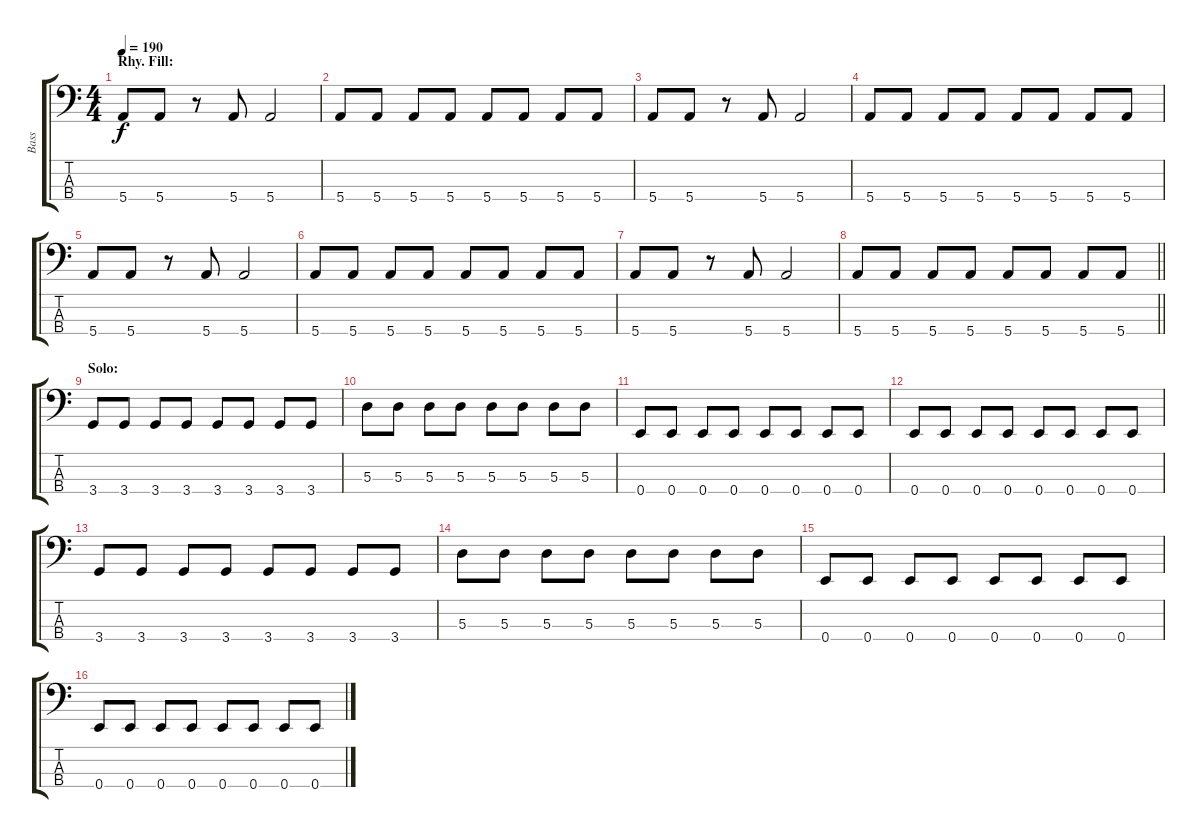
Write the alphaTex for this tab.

\track ("Bass" "Bass") {instrument electricbassfinger}
\staff {score tabs}
\tuning (G2 D2 A1 E1) {hide}
\ts (4 4)
\section ("" "Rhy. Fill:")
\tempo 190
\clef f4
\ks c
5.4.8{dy f} 5.4.8 r.8 5.4.8 5.4.2 |
5.4.8 5.4.8 5.4.8 5.4.8 5.4.8 5.4.8 5.4.8 5.4.8 |
5.4.8 5.4.8 r.8 5.4.8 5.4.2 |
5.4.8 5.4.8 5.4.8 5.4.8 5.4.8 5.4.8 5.4.8 5.4.8 |
5.4.8 5.4.8 r.8 5.4.8 5.4.2 |
5.4.8 5.4.8 5.4.8 5.4.8 5.4.8 5.4.8 5.4.8 5.4.8 |
5.4.8 5.4.8 r.8 5.4.8 5.4.2 |
\barLineRight lightlight
5.4.8 5.4.8 5.4.8 5.4.8 5.4.8 5.4.8 5.4.8 5.4.8 |
\section ("" "Solo:")
3.4.8 3.4.8 3.4.8 3.4.8 3.4.8 3.4.8 3.4.8 3.4.8 |
5.3.8 5.3.8 5.3.8 5.3.8 5.3.8 5.3.8 5.3.8 5.3.8 |
0.4.8 0.4.8 0.4.8 0.4.8 0.4.8 0.4.8 0.4.8 0.4.8 |
0.4.8 0.4.8 0.4.8 0.4.8 0.4.8 0.4.8 0.4.8 0.4.8 |
3.4.8 3.4.8 3.4.8 3.4.8 3.4.8 3.4.8 3.4.8 3.4.8 |
5.3.8 5.3.8 5.3.8 5.3.8 5.3.8 5.3.8 5.3.8 5.3.8 |
0.4.8 0.4.8 0.4.8 0.4.8 0.4.8 0.4.8 0.4.8 0.4.8 |
0.4.8 0.4.8 0.4.8 0.4.8 0.4.8 0.4.8 0.4.8 0.4.8
